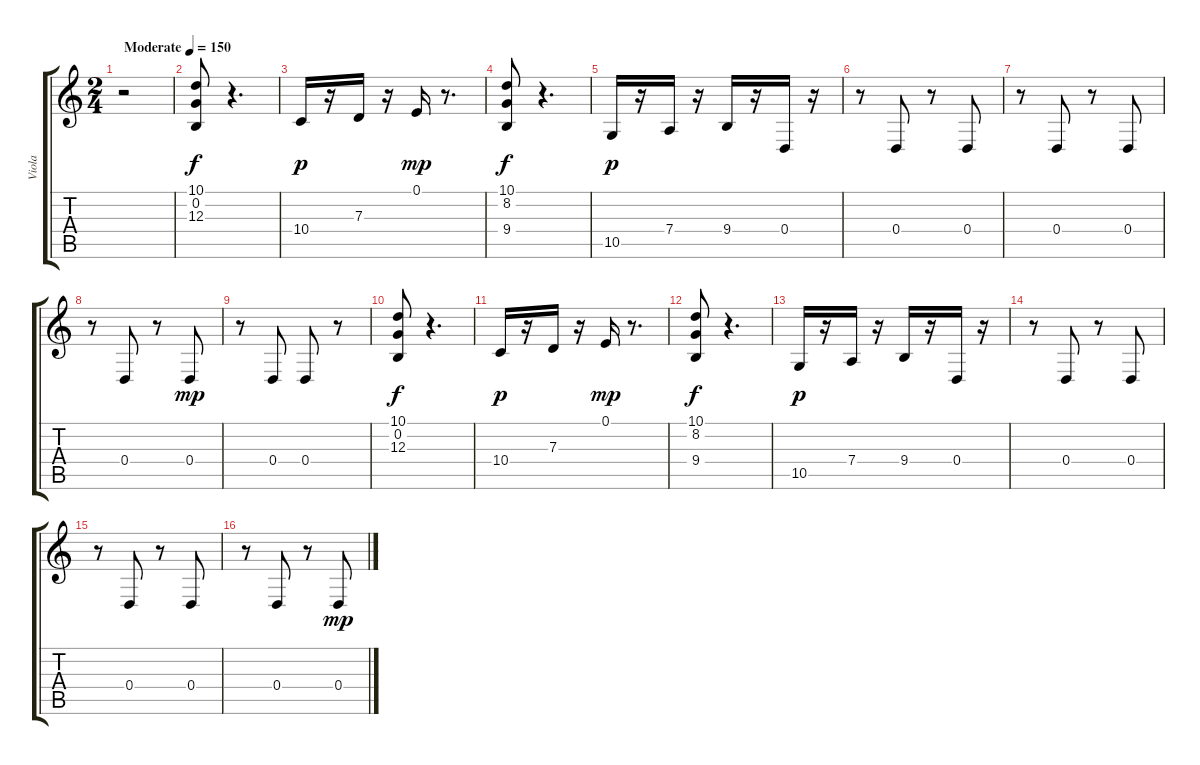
\track ("Viola" "Viola") {instrument stringensemble1}
\staff {score tabs}
\tuning (E4 B3 G3 D3 A2 E2) {hide}
\ts (2 4)
\tempo (150 "Moderate")
\clef g2
\ks c
r.2{dy f instrument stringensemble1} |
(10.1 0.2 12.3).8 r.4{d} |
10.4.16{dy p} r.16 7.3.16 r.16 0.1.16{dy mp} r.8{d} |
(10.1 8.2 9.4).8{dy f} r.4{d} |
10.5.16{dy p} r.16 7.4.16 r.16 9.4.16 r.16 0.4.16 r.16 |
r.8 0.4.8 r.8 0.4.8 |
r.8 0.4.8 r.8 0.4.8 |
r.8 0.4.8 r.8 0.4.8{dy mp} |
r.8 0.4.8 0.4.8 r.8 |
(10.1 0.2 12.3).8{dy f} r.4{d} |
10.4.16{dy p} r.16 7.3.16 r.16 0.1.16{dy mp} r.8{d} |
(10.1 8.2 9.4).8{dy f} r.4{d} |
10.5.16{dy p} r.16 7.4.16 r.16 9.4.16 r.16 0.4.16 r.16 |
r.8 0.4.8 r.8 0.4.8 |
r.8 0.4.8 r.8 0.4.8 |
r.8 0.4.8 r.8 0.4.8{dy mp}
